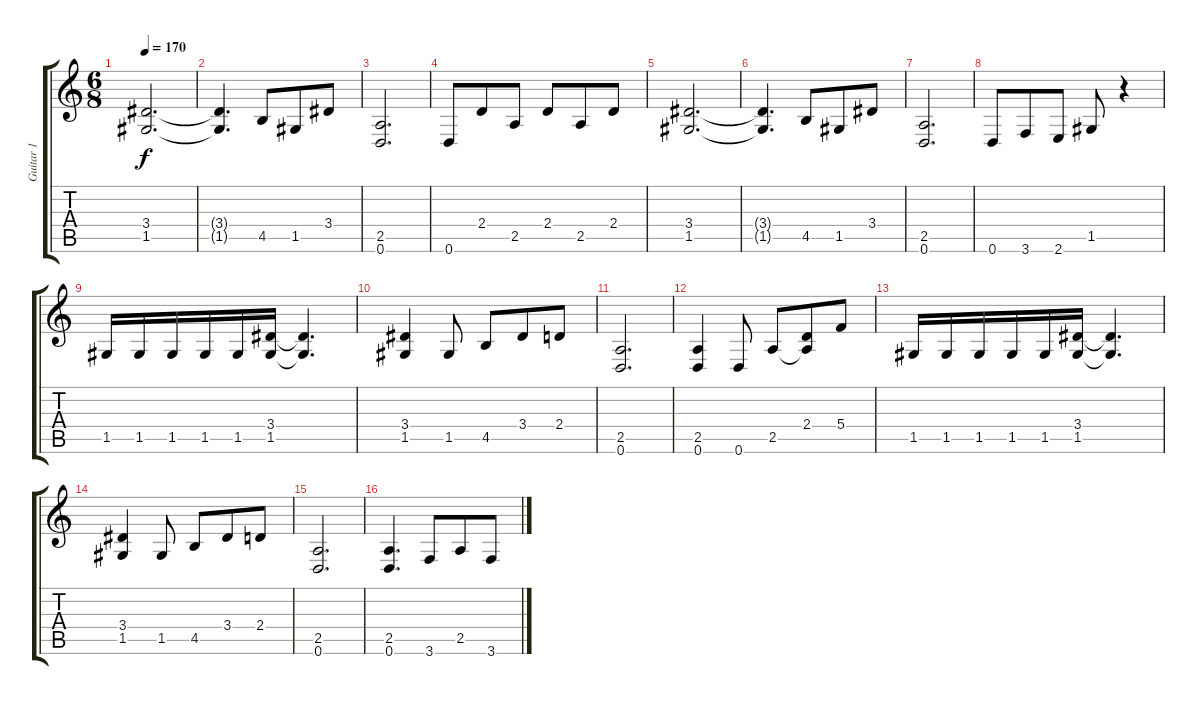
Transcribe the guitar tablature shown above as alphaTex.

\track ("Guitar 1" "Guitar 1") {instrument distortionguitar}
\staff {score tabs}
\tuning (D4 A3 F3 C3 G2 D2) {hide}
\ts (6 8)
\tempo 170
\clef g2
\ks c
(3.4 1.5).2{d dy f} |
(3.4{t} 1.5{t}).4{d} 4.5.8 1.5.8 3.4.8 |
(2.5 0.6).2{d} |
0.6.8 2.4.8 2.5.8 2.4.8 2.5.8 2.4.8 |
(3.4 1.5).2{d} |
(3.4{t} 1.5{t}).4{d} 4.5.8 1.5.8 3.4.8 |
(2.5 0.6).2{d} |
0.6.8 3.6.8 2.6.8 1.5.8 r.4 |
1.5.16 1.5.16 1.5.16 1.5.16 1.5.16 (3.4 1.5).16 (3.4{t} 1.5{t}).4{d} |
(3.4 1.5).4 1.5.8 4.5.8 3.4.8 2.4.8 |
(2.5 0.6).2{d} |
(2.5 0.6).4 0.6.8 2.5.8 (2.4 2.5{t}).8 5.4.8 |
1.5.16 1.5.16 1.5.16 1.5.16 1.5.16 (3.4 1.5).16 (3.4{t} 1.5{t}).4{d} |
(3.4 1.5).4 1.5.8 4.5.8 3.4.8 2.4.8 |
(2.5 0.6).2{d} |
(2.5 0.6).4{d} 3.6.8 2.5.8 3.6.8
